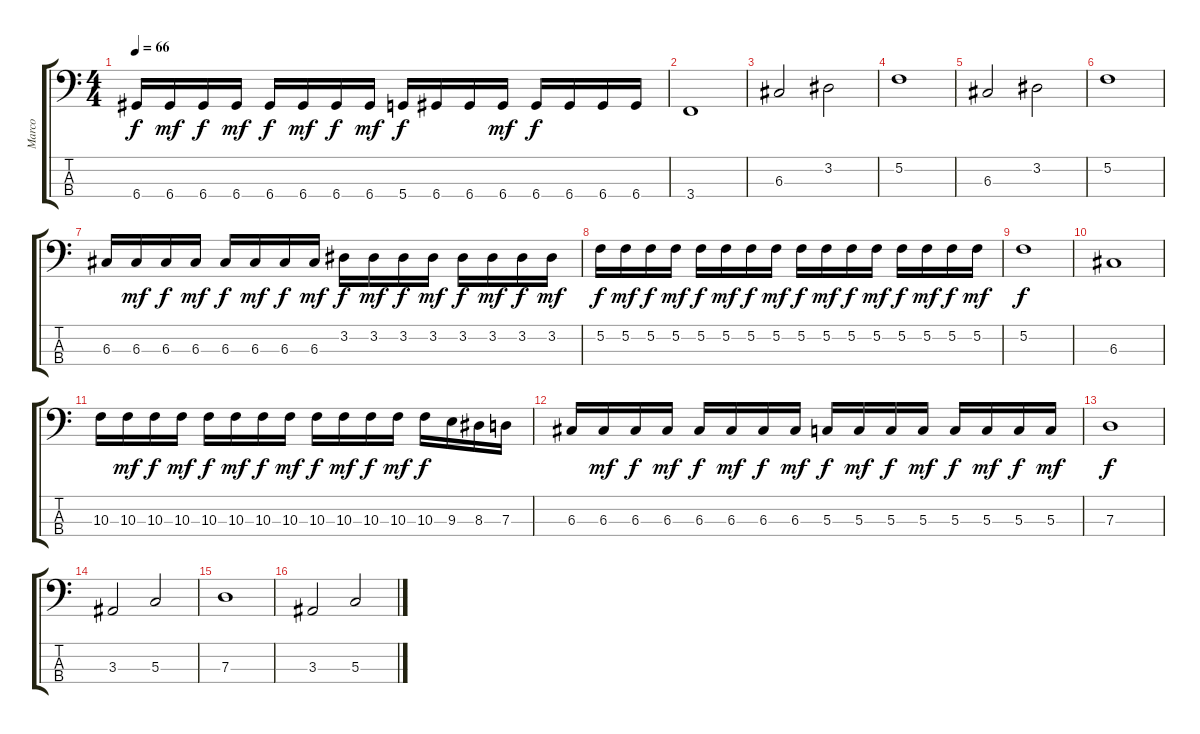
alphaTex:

\track ("Marco" "Marco") {instrument electricbasspick}
\staff {score tabs}
\tuning (F2 C2 G1 D1) {hide}
\ts (4 4)
\tempo 66
\clef f4
\ks c
6.4.16{dy f} 6.4.16{dy mf} 6.4.16{dy f} 6.4.16{dy mf} 6.4.16{dy f} 6.4.16{dy mf} 6.4.16{dy f} 6.4.16{dy mf} 5.4.16{dy f} 6.4.16 6.4.16 6.4.16{dy mf} 6.4.16{dy f} 6.4.16 6.4.16 6.4.16 |
3.4.1 |
6.3.2 3.2.2 |
5.2.1 |
6.3.2 3.2.2 |
5.2.1 |
6.3.16 6.3.16{dy mf} 6.3.16{dy f} 6.3.16{dy mf} 6.3.16{dy f} 6.3.16{dy mf} 6.3.16{dy f} 6.3.16{dy mf} 3.2.16{dy f} 3.2.16{dy mf} 3.2.16{dy f} 3.2.16{dy mf} 3.2.16{dy f} 3.2.16{dy mf} 3.2.16{dy f} 3.2.16{dy mf} |
5.2.16{dy f} 5.2.16{dy mf} 5.2.16{dy f} 5.2.16{dy mf} 5.2.16{dy f} 5.2.16{dy mf} 5.2.16{dy f} 5.2.16{dy mf} 5.2.16{dy f} 5.2.16{dy mf} 5.2.16{dy f} 5.2.16{dy mf} 5.2.16{dy f} 5.2.16{dy mf} 5.2.16{dy f} 5.2.16{dy mf} |
5.2.1{dy f} |
6.3.1 |
10.3.16 10.3.16{dy mf} 10.3.16{dy f} 10.3.16{dy mf} 10.3.16{dy f} 10.3.16{dy mf} 10.3.16{dy f} 10.3.16{dy mf} 10.3.16{dy f} 10.3.16{dy mf} 10.3.16{dy f} 10.3.16{dy mf} 10.3.16{dy f} 9.3.16 8.3.16 7.3.16 |
6.3.16 6.3.16{dy mf} 6.3.16{dy f} 6.3.16{dy mf} 6.3.16{dy f} 6.3.16{dy mf} 6.3.16{dy f} 6.3.16{dy mf} 5.3.16{dy f} 5.3.16{dy mf} 5.3.16{dy f} 5.3.16{dy mf} 5.3.16{dy f} 5.3.16{dy mf} 5.3.16{dy f} 5.3.16{dy mf} |
7.3.1{dy f} |
3.3.2 5.3.2 |
7.3.1 |
3.3.2 5.3.2
